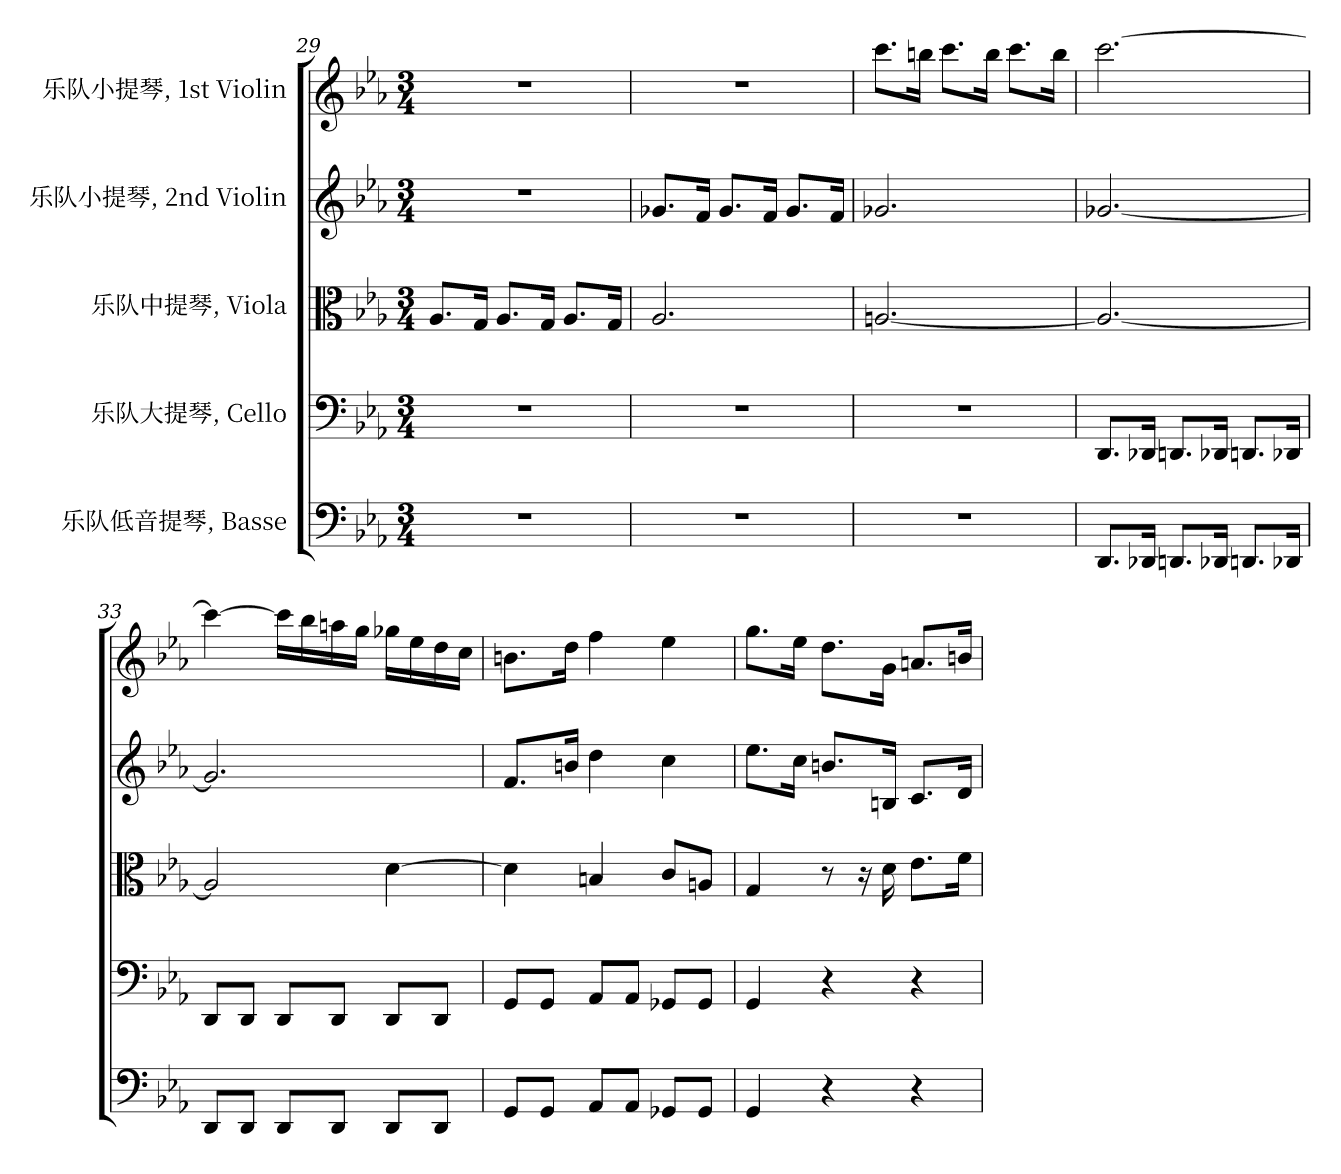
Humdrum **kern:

**kern	**kern	**kern	**kern	**kern
*part5	*part4	*part3	*part2	*part1
*staff5	*staff4	*staff3	*staff2	*staff1
*I"乐队低音提琴, Basse	*I"乐队大提琴, Cello	*I"乐队中提琴, Viola	*I"乐队小提琴, 2nd Violin	*I"乐队小提琴, 1st Violin
*clefF4	*clefF4	*clefC3	*clefG2	*clefG2
*ITrd7c12	*	*	*	*
*k[b-e-a-]	*k[b-e-a-]	*k[b-e-a-]	*k[b-e-a-]	*k[b-e-a-]
*M3/4	*M3/4	*M3/4	*M3/4	*M3/4
*MM38	*MM38	*MM38	*MM38	*MM38
=29	=29	=29	=29	=29
2.r	2.r	8.A-/L	2.r	2.r
.	.	16G/Jk	.	.
.	.	8.A-/L	.	.
.	.	16G/Jk	.	.
.	.	8.A-/L	.	.
.	.	16G/Jk	.	.
=30	=30	=30	=30	=30
*	*	*	*	*MM38
2.r	2.r	2.A-/	8.g-X/L	2.r
.	.	.	16f/Jk	.
.	.	.	8.g-/L	.
.	.	.	16f/Jk	.
.	.	.	8.g-/L	.
.	.	.	16f/Jk	.
=31	=31	=31	=31	=31
*	*	*	*	*MM38
2.r	2.r	[2.An/	2.g-X/	8.ccc\L
.	.	.	.	16bbn\Jk
*	*	*	*	*MM38
.	.	.	.	8.ccc\L
.	.	.	.	16bb\Jk
*	*	*	*	*MM38
.	.	.	.	8.ccc\L
.	.	.	.	16bb\Jk
!!LO:PB:g=z
=32	=32	=32	=32	=32
*	*	*	*	*MM36
8.DDD/L	8.DD/L	2.A/_	[2.g-X/	[2.ccc\
16DDD-X/Jk	16DD-X/Jk	.	.	.
8.DDDn/L	8.DDn/L	.	.	.
16DDD-X/Jk	16DD-X/Jk	.	.	.
8.DDDn/L	8.DDn/L	.	.	.
16DDD-X/Jk	16DD-X/Jk	.	.	.
=33	=33	=33	=33	=33
*	*	*	*	*MM38
8DDD/L	8DD/L	2A/]	2.g-/]	4ccc\_
8DDD/J	8DD/J	.	.	.
*	*	*	*	*MM38
8DDD/L	8DD/L	.	.	16ccc\LL]
.	.	.	.	16bb-\
*	*	*	*	*MM42
8DDD/J	8DD/J	.	.	16aan\
.	.	.	.	16gg\JJ
*	*	*	*	*MM38
8DDD/L	8DD/L	[4d\	.	16gg-X\LL
.	.	.	.	16ee-\
*	*	*	*	*MM42
8DDD/J	8DD/J	.	.	16dd\
.	.	.	.	16cc\JJ
=34	=34	=34	=34	=34
*	*	*	*	*MM38
8GGG/L	8GG/L	4d\]	8.f/L	8.bn\L
8GGG/J	8GG/J	.	.	.
.	.	.	16bn/Jk	16dd\Jk
*	*	*	*	*MM38
8AAA-/L	8AA-/L	4Bn/	4dd\	4ff\
8AAA-/J	8AA-/J	.	.	.
*	*	*	*	*MM38
8GGG-X/L	8GG-X/L	8c/L	4cc\	4ee-\
8GGG-/J	8GG-/J	8An/J	.	.
!!LO:LB:g=z
=35	=35	=35	=35	=35
*	*	*	*	*MM36
4GGG/	4GG/	4G/	8.ee-\L	8.gg\L
.	.	.	16cc\Jk	16ee-\Jk
*	*	*	*	*MM36
4r	4r	8r	8.bn/L	8.dd\L
.	.	16r	.	.
.	.	16d\	16Bn/Jk	16g\Jk
*	*	*	*	*MM38
4r	4r	8.e-\L	8.c/L	8.an/L
.	.	16f\Jk	16d/Jk	16bn/Jk
=	=	=	=	=
*-	*-	*-	*-	*-
